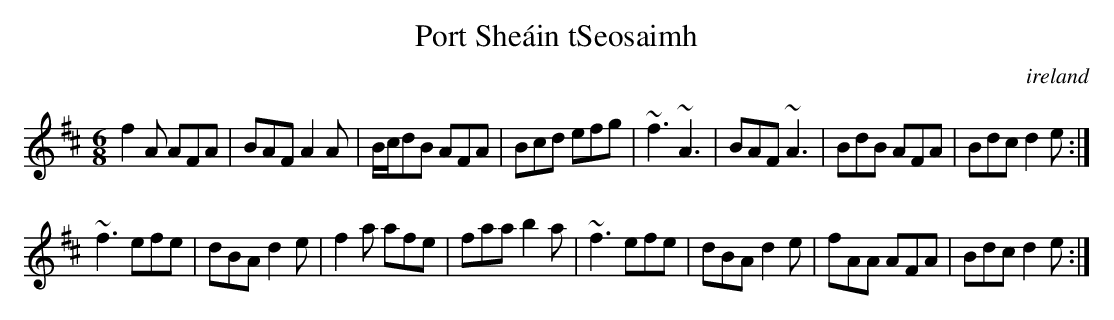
X:1
T:Port She\'ain tSeosaimh
O:ireland
M:6/8
K:D
f2A AFA|BAF A2A|B/c/dB AFA|Bcd efg|~f3 ~A3|BAF ~A3|BdB AFA|Bdc d2e:|
~f3 efe|dBA d2e|f2a afe|faa b2a|~f3 efe|dBA d2e|fAA AFA|Bdc d2e:|
